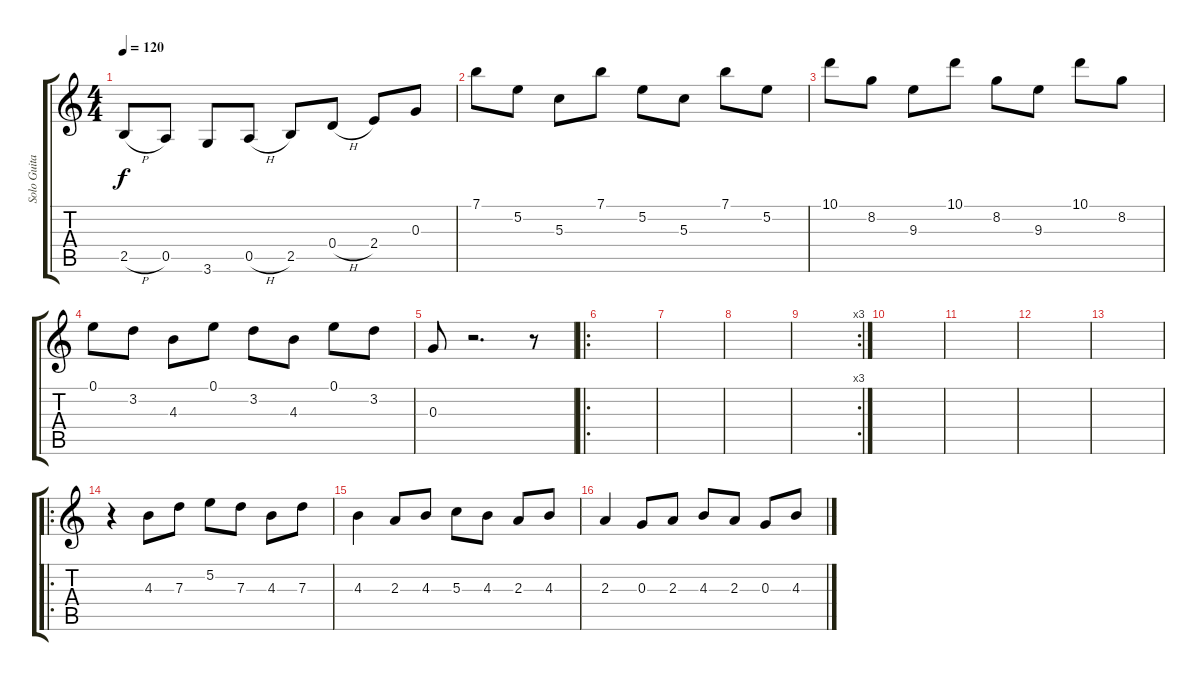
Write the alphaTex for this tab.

\track ("Solo Guitar" "Solo Guita") {instrument distortionguitar}
\staff {score tabs}
\tuning (E4 B3 G3 D3 A2 E2) {hide}
\ts (4 4)
\tempo 120
\clef g2
\ks c
2.5{h}.8{dy f} 0.5.8 3.6.8 0.5{h}.8 2.5.8 0.4{h}.8 2.4.8 0.3.8 |
7.1.8 5.2.8 5.3.8 7.1.8 5.2.8 5.3.8 7.1.8 5.2.8 |
10.1.8 8.2.8 9.3.8 10.1.8 8.2.8 9.3.8 10.1.8 8.2.8 |
0.1.8 3.2.8 4.3.8 0.1.8 3.2.8 4.3.8 0.1.8 3.2.8 |
0.3.8 r.2{d} r.8 |
\ro
|
|
|
\rc 3
|
|
|
|
|
\ro
r.4 4.3.8 7.3.8 5.2.8 7.3.8 4.3.8 7.3.8 |
4.3.4 2.3.8 4.3.8 5.3.8 4.3.8 2.3.8 4.3.8 |
2.3.4 0.3.8 2.3.8 4.3.8 2.3.8 0.3.8 4.3.8
